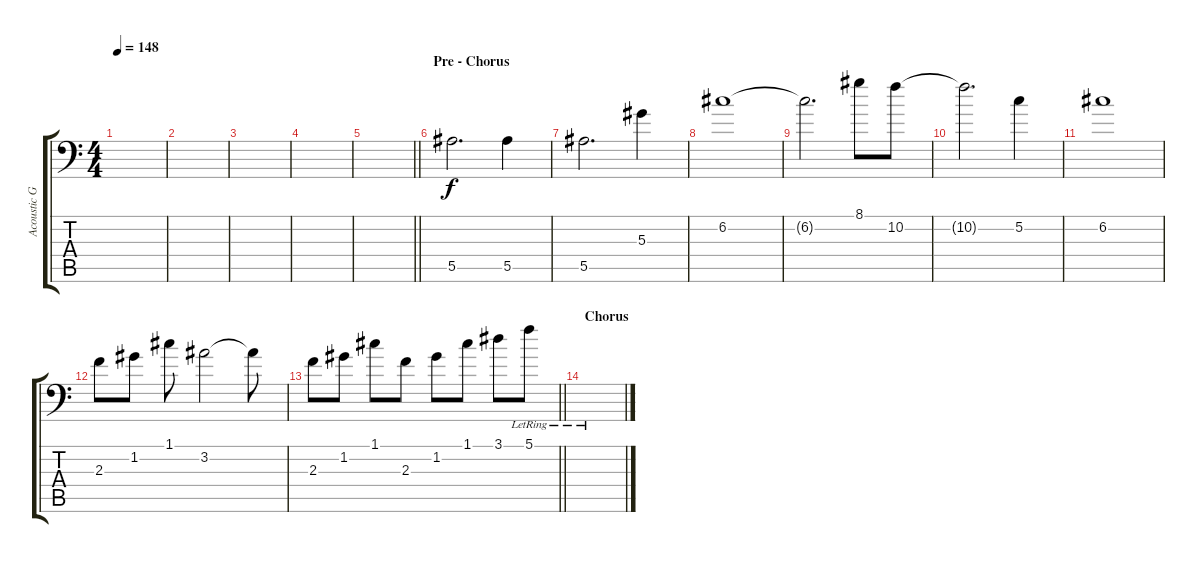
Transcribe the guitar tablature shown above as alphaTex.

\track ("Acoustic Guitar 2 and Voice" "Acoustic G") {instrument acousticguitarsteel}
\staff {score tabs}
\tuning (C4 G3 Eb3 Bb2 F2 Bb1) {hide}
\ts (4 4)
\tempo 148
\clef f4
\ks c
|
|
|
|
\barLineRight lightlight
|
\section ("" "Pre - Chorus")
5.5.2{d} 5.5.4 |
5.5.2{d} 5.3.4 |
6.2.1 |
6.2{t}.2{d} 8.1.8 10.2.8 |
10.2{t}.2{d} 5.2.4 |
6.2.1 |
2.3.8 1.2.8 1.1.8 3.2.2 3.2{t}.8 |
\barLineRight lightlight
2.3.8 1.2.8 1.1.8 2.3.8 1.2.8 1.1.8 3.1.8 5.1{lr}.8 |
\section ("" "Chorus")
